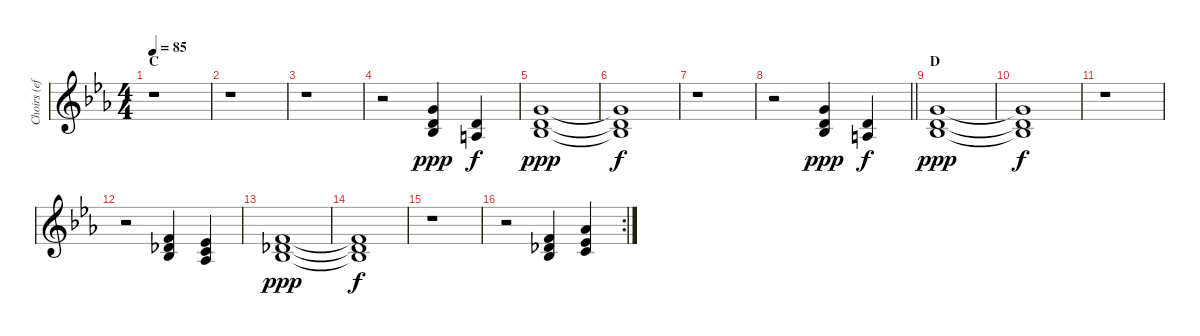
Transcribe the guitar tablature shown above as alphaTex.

\track ("Choirs (eff)" "Choirs (ef") {instrument voiceoohs}
\staff {score}
\tuning (E4 B3 G3 D3 A2 E2) {hide}
\ts (4 4)
\section ("" "C")
\tempo 85
\clef g2
\ks eb
r.1{dy f} |
r.1 |
r.1 |
r.2 (3.1 3.2 3.3).4{dy ppp volume 13} (3.2 2.3).4{dy f} |
(3.1 3.2 3.3).1{dy ppp volume 6} |
(3.1{t} 3.2{t} 3.3{t}).1{dy f} |
r.1 |
\barLineRight lightlight
r.2 (3.1 3.2 3.3).4{dy ppp volume 13} (3.2 2.3).4{dy f} |
\section ("" "D")
(3.1 3.2 3.3).1{dy ppp volume 6} |
(3.1{t} 3.2{t} 3.3{t}).1{dy f} |
r.1 |
r.2 (1.1 2.2 3.3).4{volume 13} (4.2 5.3 6.4).4 |
(1.1 2.2 3.3).1{dy ppp volume 7} |
(1.1{t} 2.2{t} 3.3{t}).1{dy f} |
r.1 |
\rc 2
r.2 (1.1 2.2 3.3).4{volume 13} (4.1 4.2 5.3).4
